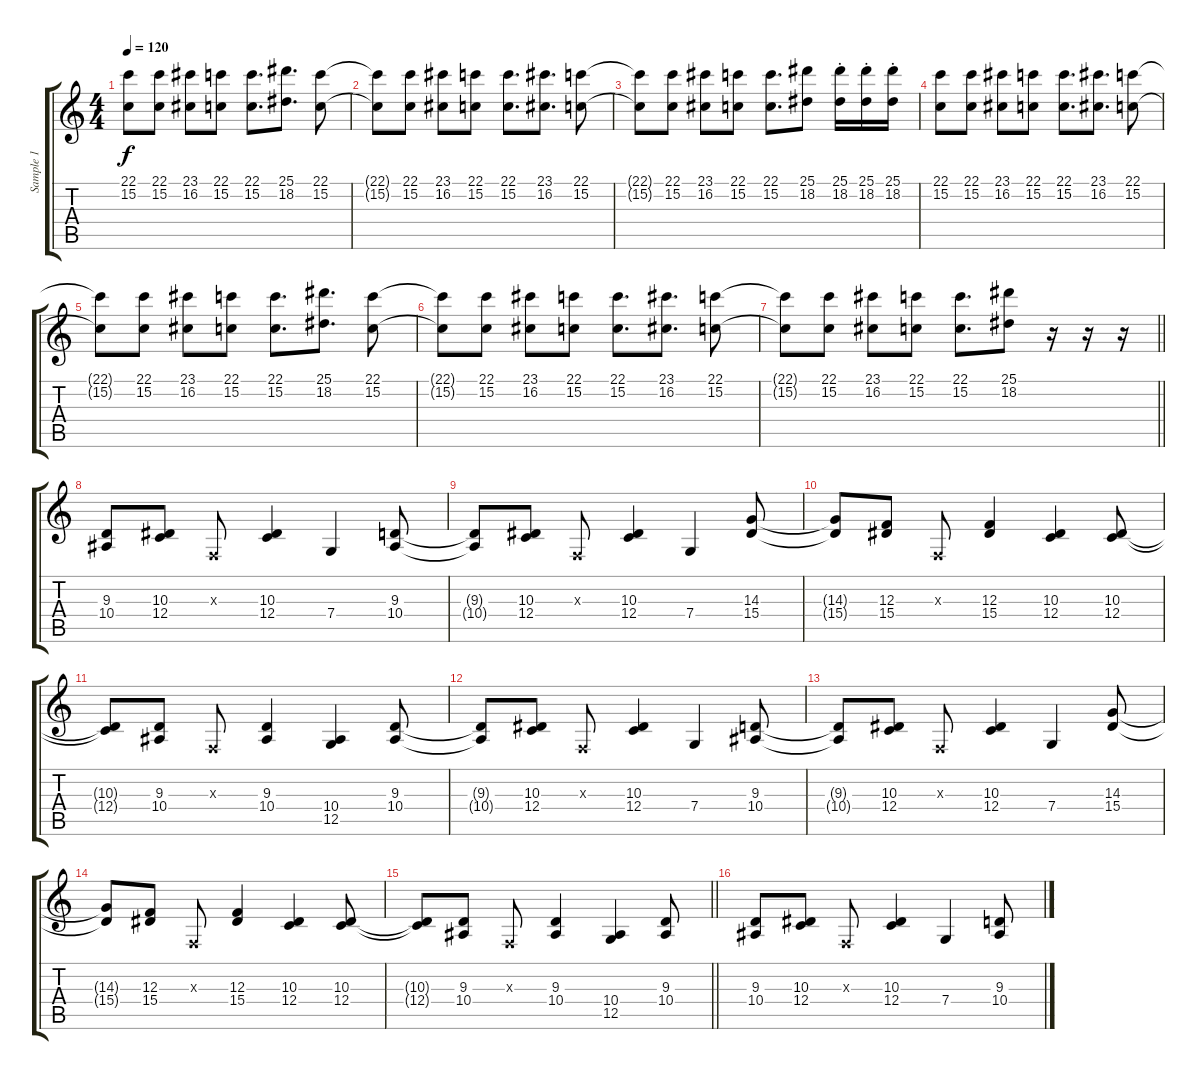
\track ("Sample 1" "Sample 1") {instrument lead2sawtooth}
\staff {score tabs}
\tuning (D4 A3 F3 C3 G2 C2) {hide}
\ts (4 4)
\tempo 120
\clef g2
\ks c
(22.1{t} 15.2{t}).8{dy f} (22.1 15.2).8 (23.1 16.2).8 (22.1 15.2).8 (22.1 15.2).8{d} (25.1 18.2).8{d} (22.1 15.2).8 |
(22.1{t} 15.2{t}).8 (22.1 15.2).8 (23.1 16.2).8 (22.1 15.2).8 (22.1 15.2).8{d} (23.1 16.2).8{d} (22.1 15.2).8 |
(22.1{t} 15.2{t}).8 (22.1 15.2).8 (23.1 16.2).8 (22.1 15.2).8 (22.1 15.2).8{d} (25.1 18.2).8 (25.1{st} 18.2{st}).16 (25.1{st} 18.2{st}).16 (25.1{st} 18.2{st}).16 |
(22.1 15.2).8 (22.1 15.2).8 (23.1 16.2).8 (22.1 15.2).8 (22.1 15.2).8{d} (23.1 16.2).8{d} (22.1 15.2).8 |
(22.1{t} 15.2{t}).8 (22.1 15.2).8 (23.1 16.2).8 (22.1 15.2).8 (22.1 15.2).8{d} (25.1 18.2).8{d} (22.1 15.2).8 |
(22.1{t} 15.2{t}).8 (22.1 15.2).8 (23.1 16.2).8 (22.1 15.2).8 (22.1 15.2).8{d} (23.1 16.2).8{d} (22.1 15.2).8 |
\barLineRight lightlight
(22.1{t} 15.2{t}).8 (22.1 15.2).8 (23.1 16.2).8 (22.1 15.2).8 (22.1 15.2).8{d} (25.1 18.2).8 r.16 r.16 r.16 |
\section ("" " ")
(9.3 10.4).8{volume 14} (10.3 12.4).8 0.3{x}.8 (10.3 12.4).4 7.4.4 (9.3 10.4).8 |
(9.3{t} 10.4{t}).8 (10.3 12.4).8 0.3{x}.8 (10.3 12.4).4 7.4.4 (14.3 15.4).8 |
(14.3{t} 15.4{t}).8 (12.3 15.4).8 0.3{x}.8 (12.3 15.4).4 (10.3 12.4).4 (10.3 12.4).8 |
(10.3{t} 12.4{t}).8 (9.3 10.4).8 0.3{x}.8 (9.3 10.4).4 (10.4 12.5).4 (9.3 10.4).8 |
(9.3{t} 10.4{t}).8 (10.3 12.4).8 0.3{x}.8 (10.3 12.4).4 7.4.4 (9.3 10.4).8 |
(9.3{t} 10.4{t}).8 (10.3 12.4).8 0.3{x}.8 (10.3 12.4).4 7.4.4 (14.3 15.4).8 |
(14.3{t} 15.4{t}).8 (12.3 15.4).8 0.3{x}.8 (12.3 15.4).4 (10.3 12.4).4 (10.3 12.4).8 |
\barLineRight lightlight
(10.3{t} 12.4{t}).8 (9.3 10.4).8 0.3{x}.8 (9.3 10.4).4 (10.4 12.5).4 (9.3 10.4).8 |
\section ("" " ")
(9.3 10.4).8 (10.3 12.4).8 0.3{x}.8 (10.3 12.4).4 7.4.4 (9.3 10.4).8
